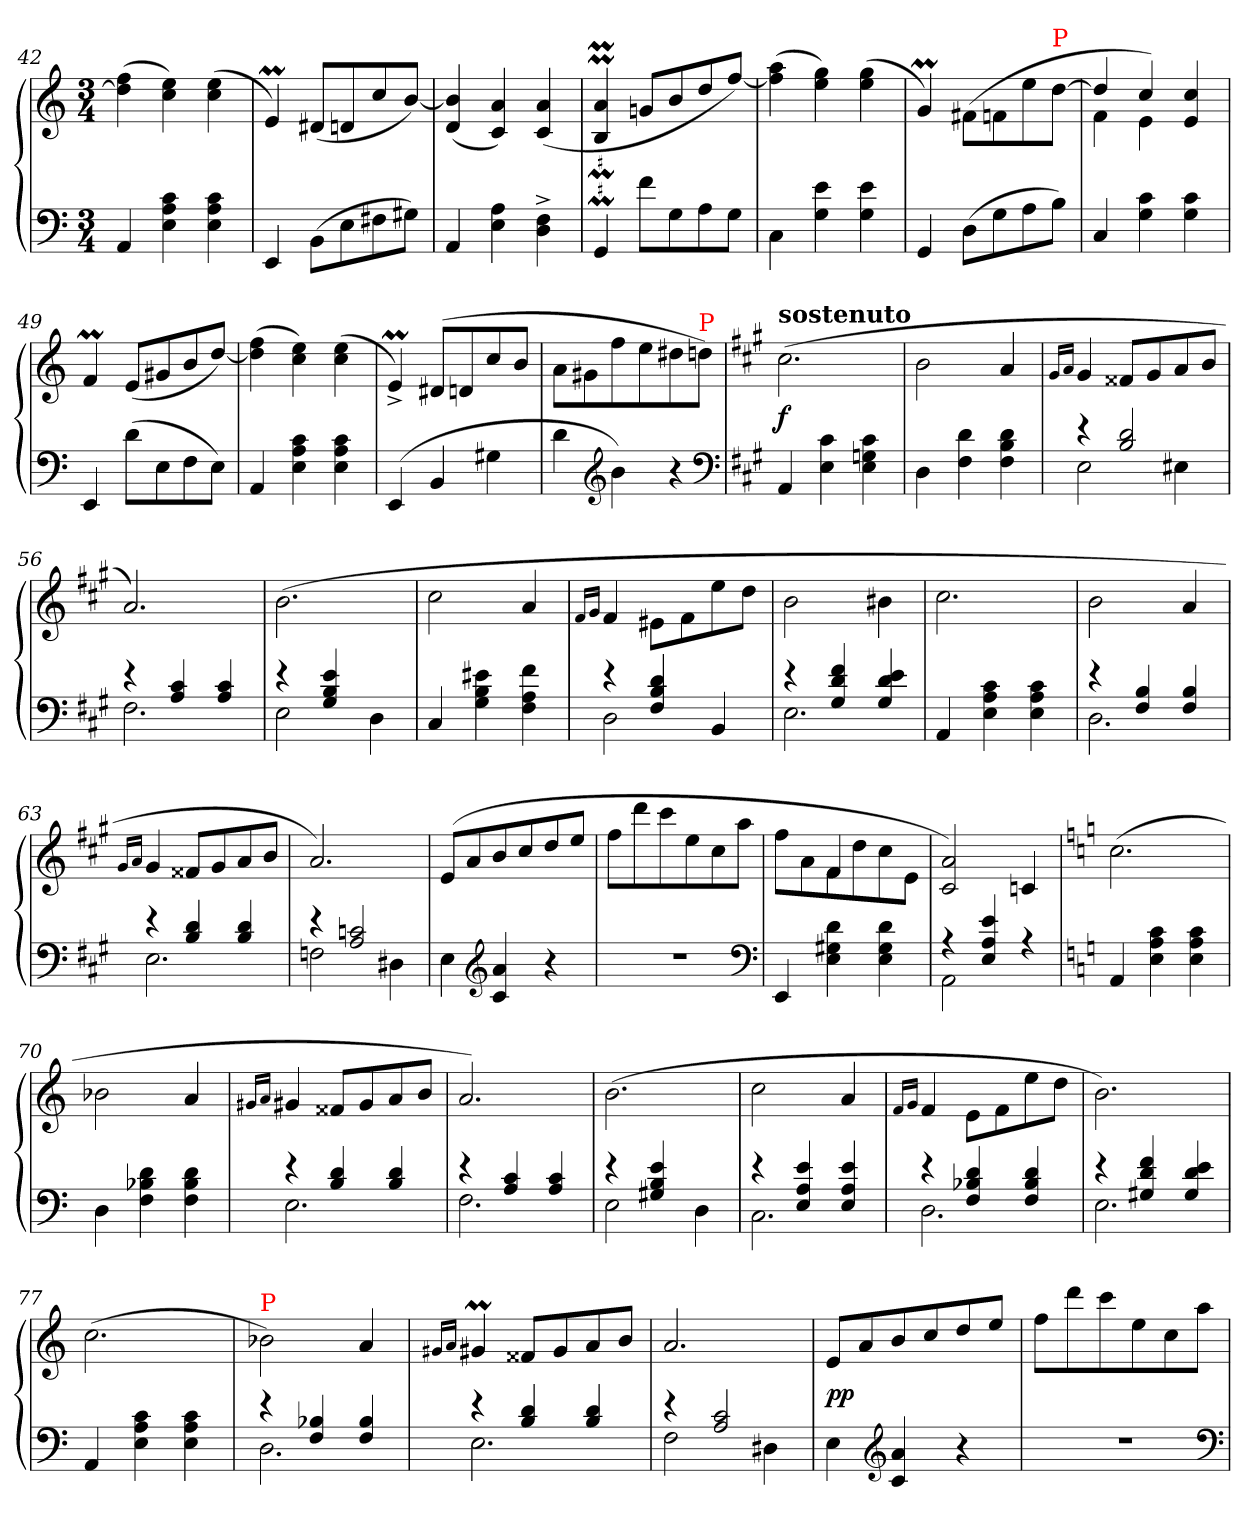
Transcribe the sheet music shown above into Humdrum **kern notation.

**kern	**kern	**dynam
*part1	*part1	*part1
*staff2	*staff1	*staff1/2
*clefF4	*clefG2	*
*k[]	*k[]	*
*M3/4	*M3/4	*
=42	=42	=42
4AA	(>4ff 4dd]	.
4c 4A 4E	4ee 4cc)	.
4c 4A 4E	(>4ee 4cc	.
=43	=43	=43
4EE	4em)	.
(>8BBL	(<8d#XL	.
8E	8dn	.
8F#X	8cc	.
8G#XJ)	[8bJ)	.
=44	=44	=44
4AA	(<4b] 4d	.
4A 4E	4a 4c)	.
4F^> 4D^>	(<4a 4c	.
=45	=45	=45
4GG	4aM 4BM	.
8fL	8gn/L	.
8G	8b	.
8A	8dd	.
8GJ	[8ffJ)	.
=46	=46	=46
4C\	(>4aa 4ff]	.
4e 4G	4gg 4ee)	.
4e 4G	(>4gg 4ee	.
=47	=47	=47
4GG	4gM/)	.
(>8DL	(>8f#X\L	.
8G	8fn	.
8A	8ee	.
!	!LO:TX:a:color=red:t=P	!
8BJ)	[8ddJ	.
=48	=48	=48
*	*^	*
4C/	4dd]	4f	.
4c 4G	4cc)	4e	.
4c 4G	4cc 4e	4ryy	.
*	*v	*v	*
=49	=49	=49
4EE	4fM	.
(>8dL	(<8eL	.
8E	8g#X	.
8F	8b	.
8EJ)	[8ddJ)	.
=50	=50	=50
4AA	(>4ff 4dd]	.
4c 4A 4E	4ee 4cc)	.
4c 4A 4E	(>4ee 4cc	.
=51	=51	=51
(>4EE	4em^</)	.
4BB	(>8d#X/L	.
.	8dn	.
4G#X	8cc	.
.	8bJ	.
=52	=52	=52
4d	8aL	.
.	8g#X	.
*clefG2	*	*
4b)	8ff	.
.	8ee	.
4r	8dd#X	.
!	!LO:TX:a:color=red:t=P	!
.	8ddnJ)	.
*clefF4	*	*
=53	=53	=53
*k[f#c#g#]	*k[f#c#g#]	*
!	!LO:TX:a:B:t=sostenuto	!
4AA	(>2.cc#	f
4c# 4E	.	.
4c# 4Gn 4E	.	.
=54	=54	=54
4D	2b	.
4d 4F#	.	.
4d 4B 4F#	4a/	.
=55	=55	=55
.	16qqg#/LL	.
.	16qqa/JJ	.
*^	*	*
4re	2E	4g#/	.
2d 2B	.	8f##X/L	.
.	.	8g#	.
.	4E#X	8a	.
.	.	8bJ	.
=56	=56	=56	=56
4re	2.F#	2.a/)	.
4c# 4A	.	.	.
4c# 4A	.	.	.
=57	=57	=57	=57
4re	2E	(>2.b	.
4e 4B 4G#	.	.	.
4ryy	4D	.	.
*v	*v	*	*
=58	=58	=58
4C#/	2cc#	.
4e#X 4B 4G#	.	.
4f# 4A 4F#	4a/	.
=59	=59	=59
.	16qqf#/LL	.
.	16qqg#/JJ	.
*^	*	*
4re	2D	4f#/	.
4d 4B 4F#	.	8e#X\L	.
.	.	8f#	.
4BB	4ryy	8ee	.
.	.	8ddJ	.
=60	=60	=60	=60
4re	2.E	2b	.
4f# 4d 4G#	.	.	.
4e 4d 4G#	.	4b#X	.
*v	*v	*	*
=61	=61	=61
4AA/	2.cc#	.
4c# 4A 4E	.	.
4c# 4A 4E	.	.
=62	=62	=62
*^	*	*
4re	2.D	2b	.
4B 4F#	.	.	.
4B 4F#	.	4a	.
=63	=63	=63	=63
.	.	16qqg#/LL	.
.	.	16qqa/JJ	.
4re	2.E	4g#/	.
4d 4B	.	8f##X/L	.
.	.	8g#	.
4d 4B	.	8a	.
.	.	8bJ	.
=64	=64	=64	=64
4re	2Fn	2.a/)	.
2cn 2A	.	.	.
.	4D#X	.	.
*v	*v	*	*
=65	=65	=65
4E	(>8eL	.
.	8a	.
*clefG2	*	*
4a 4c#	8b	.
.	8cc#	.
4r	8dd	.
.	8eeJ	.
=66	=66	=66
2.rdd	8ff#L	.
.	8ddd	.
.	8ccc#	.
.	8ee	.
.	8cc#	.
.	8aaJ	.
*clefF4	*	*
=67	=67	=67
*	*^	*
4EE	4ryy	8ff#L	.
.	.	8a	.
4d 4G#X 4E	4f#	8f#	.
.	.	8dd	.
4d 4G# 4E	4ryy	8cc#	.
.	.	8eJ	.
*	*v	*v	*
=68	=68	=68
*^	*	*
4rA	2AA	2a 2c#)	.
4e 4A 4E	.	.	.
4rA	4ryy	4cn	.
*v	*v	*	*
=69	=69	=69
*k[]	*k[]	*
4AA	(>2.cc	.
4c 4A 4E	.	.
4c 4A 4E	.	.
=70	=70	=70
4D	2b-X	.
4d 4B-X 4F	.	.
4d 4B- 4F	4a/	.
=71	=71	=71
.	16qqg#X/LL	.
.	16qqa/JJ	.
*^	*	*
4re	2.E	4g#	.
4d 4B	.	8f##XL	.
.	.	8g#	.
4d 4B	.	8a	.
.	.	8bJ	.
=72	=72	=72	=72
4re	2.F	2.a)	.
4c 4A	.	.	.
4c 4A	.	.	.
=73	=73	=73	=73
4re	2E	(>2.b	.
4e 4B 4G#X	.	.	.
4ryy	4D	.	.
=74	=74	=74	=74
4re	2.C	2cc	.
4e 4A 4E	.	.	.
4e 4A 4E	.	4a/	.
=75	=75	=75	=75
.	.	16qqf/LL	.
.	.	16qqg/JJ	.
4re	2.D	4f/	.
4d 4B-X 4F	.	8e\L	.
.	.	8f	.
4d 4B- 4F	.	8ee	.
.	.	8ddJ	.
=76	=76	=76	=76
4re	2.E	2.b)	.
4f 4d 4G#X	.	.	.
4e 4d 4G#	.	.	.
*v	*v	*	*
=77	=77	=77
4AA	(>2.cc	.
4c 4A 4E	.	.
4c 4A 4E	.	.
=78	=78	=78
*^	*	*
!	!	!LO:TX:a:color=red:t=P	!
4re	2.D	2b-X)	.
4B-X 4F	.	.	.
4B- 4F	.	4a/	.
=79	=79	=79	=79
.	.	16qqg#X/LL	.
.	.	16qqa/JJ	.
4re	2.E	4g#m	.
4d 4B	.	8f##XL	.
.	.	8g#	.
4d 4B	.	8a	.
.	.	8bJ	.
=80	=80	=80	=80
4re	2F	2.a	.
2c 2A	.	.	.
.	4D#X	.	.
*v	*v	*	*
=81	=81	=81
4E	8eL	pp
.	8a	.
*clefG2	*	*
4a 4c	8b	.
.	8cc	.
4r	8dd	.
.	8eeJ	.
=82	=82	=82
2.r	8ffL	.
.	8ddd	.
.	8ccc	.
.	8ee	.
.	8cc	.
.	8aaJ	.
*clefF4	*	*
=	=	=
*-	*-	*-
